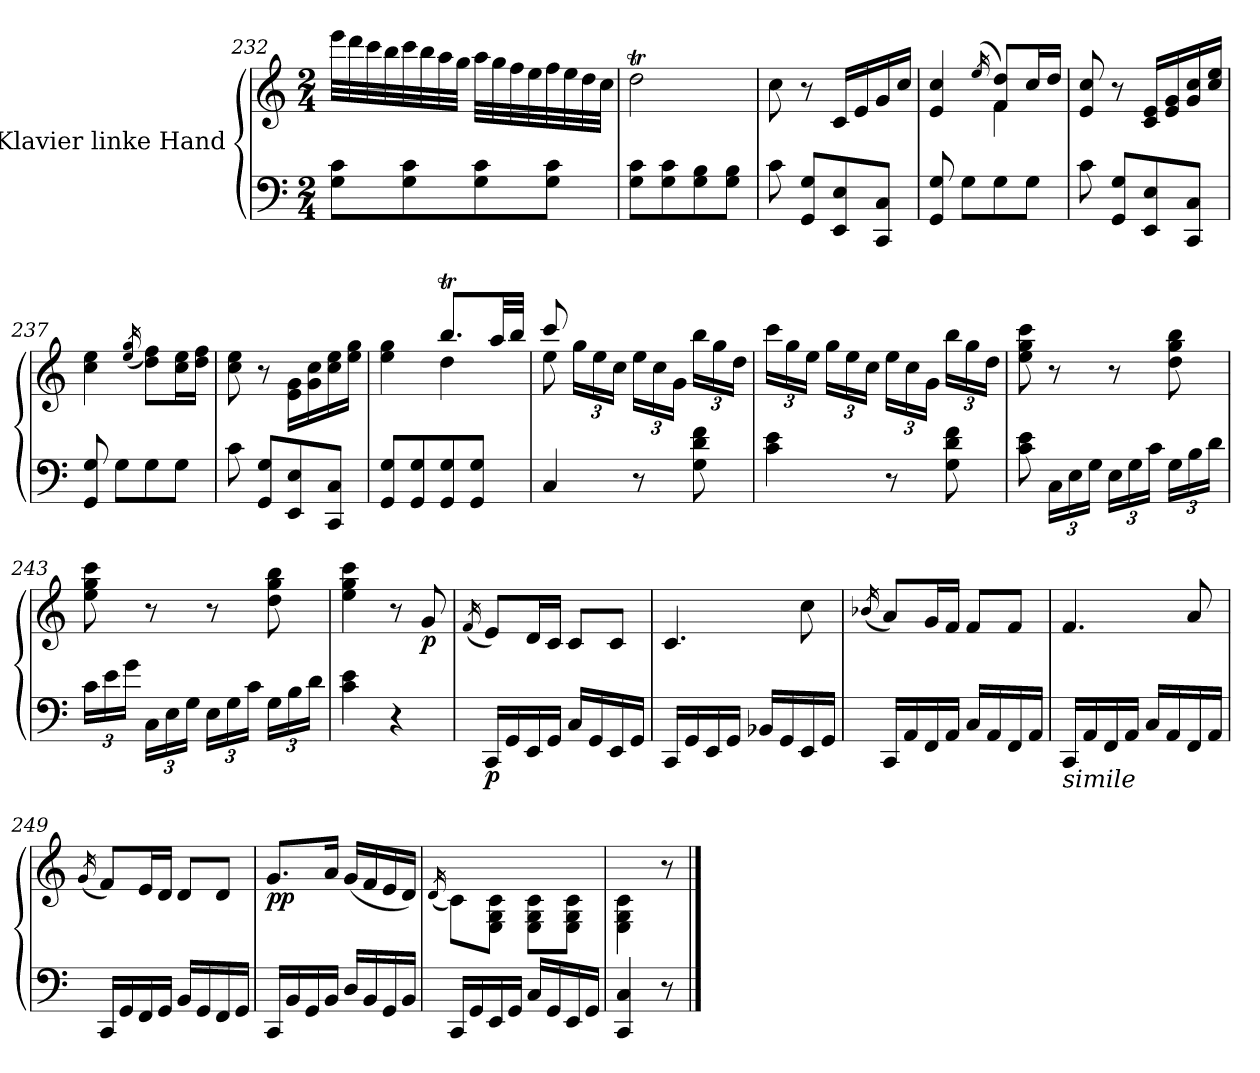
**kern	**kern	**dynam
*part1	*part1	*part1
*staff2	*staff1	*staff1/2
*I"Klavier linke Hand	*	*
*clefF4	*clefG2	*
*k[]	*k[]	*
*M2/4	*M2/4	*
=232	=232	=232
8G\ 8c\L	32eee\LLL	.
.	32ddd\	.
.	32ccc\	.
.	32bb\	.
8G\ 8c\	32ccc\	.
.	32bb\	.
.	32aa\	.
.	32gg\JJJ	.
8G\ 8c\	32aa\LLL	.
.	32gg\	.
.	32ff\	.
.	32ee\	.
8G\ 8c\J	32ff\	.
.	32ee\	.
.	32dd\	.
.	32cc\JJJ	.
=233	=233	=233
8G\ 8c\L	2ddT\	.
8G\ 8c\	.	.
8G\ 8B\	.	.
8G\ 8B\J	.	.
=234	=234	=234
8c\	8cc\	.
8GG/ 8G/L	8r	.
8EE/ 8E/	16c/LL	.
.	16e/	.
8CC/ 8C/J	16g/	.
.	16cc/JJ	.
=235	=235	=235
*	*^	*
8GG/ 8G/	4e/ 4cc/	4ryy	.
8G\L	.	.	.
.	(>16qee/	.	.
8G\	8f/ 8dd/L)	4f\	.
8G\J	16cc/L	.	.
.	16dd/JJ	.	.
*	*v	*v	*
=236	=236	=236
8c\	8e/ 8cc/	.
8GG/ 8G/L	8r	.
8EE/ 8E/	16c/ 16e/LL	.
.	16e/ 16g/	.
8CC/ 8C/J	16g/ 16cc/	.
.	16cc/ 16ee/JJ	.
=237	=237	=237
8GG/ 8G/	4cc\ 4ee\	.
8G\L	.	.
.	(<16qee/ 16qgg/	.
8G\	8dd\ 8ff\L)	.
8G\J	16cc\ 16ee\L	.
.	16dd\ 16ff\JJ	.
=238	=238	=238
8c\	8cc\ 8ee\	.
8GG/ 8G/L	8r	.
8EE/ 8E/	16e\ 16g\LL	.
.	16g\ 16cc\	.
8CC/ 8C/J	16cc\ 16ee\	.
.	16ee\ 16gg\JJ	.
=239	=239	=239
*	*^	*
8GG/ 8G/L	4ee\ 4gg\	4ryy	.
8GG/ 8G/	.	.	.
8GG/ 8G/	8.bbt/L	4dd\	.
8GG/ 8G/J	.	.	.
.	32aa/LL	.	.
.	32bb/JJJ	.	.
=240	=240	=240	=240
4C/	8ccc/	8ee\	.
*	*	*Xbrackettup	*
.	8ryy	24gg\LL	.
.	.	24ee\	.
.	.	24cc\JJ	.
8r	4ryy	24ee\LL	.
.	.	24cc\	.
.	.	24g\JJ	.
8G\ 8d\ 8f\	.	24bb\LL	.
.	.	24gg\	.
.	.	24dd\JJ	.
=241	=241	=241	=241
4c\ 4e\	2ryy	24ccc\LL	.
.	.	24gg\	.
.	.	24ee\JJ	.
.	.	24gg\LL	.
.	.	24ee\	.
.	.	24cc\JJ	.
8r	.	24ee\LL	.
.	.	24cc\	.
.	.	24g\JJ	.
8G\ 8d\ 8f\	.	24bb\LL	.
.	.	24gg\	.
.	.	24dd\JJ	.
*	*v	*v	*
=242	=242	=242
8c\ 8e\	8ee\ 8gg\ 8ccc\	.
*Xbrackettup	*	*
24C\LL	8r	.
24E\	.	.
24G\JJ	.	.
24E\LL	8r	.
24G\	.	.
24c\JJ	.	.
24G\LL	8dd\ 8gg\ 8bb\	.
24B\	.	.
24d\JJ	.	.
=243	=243	=243
24c\LL	8ee\ 8gg\ 8ccc\	.
24e\	.	.
24g\JJ	.	.
24C\LL	8r	.
24E\	.	.
24G\JJ	.	.
24E\LL	8r	.
24G\	.	.
24c\JJ	.	.
24G\LL	8dd\ 8gg\ 8bb\	.
24B\	.	.
24d\JJ	.	.
=244	=244	=244
4c\ 4e\	4ee\ 4gg\ 4ccc\	.
4r	8r	.
!	!	!LO:DY:b
.	8g/	p
=245	=245	=245
.	(<16qf/	.
!	!	!LO:DY:b=2
16CC/LL	8e/L)	p
16GG/	.	.
16EE/	16d/L	.
16GG/JJ	16c/JJ	.
16C/LL	8c/L	.
16GG/	.	.
16EE/	8c/J	.
16GG/JJ	.	.
=246	=246	=246
16CC/LL	4.c/	.
16GG/	.	.
16EE/	.	.
16GG/JJ	.	.
16BB-X/LL	.	.
16GG/	.	.
16EE/	8cc\	.
16GG/JJ	.	.
=247	=247	=247
.	(<16qb-X/	.
16CC/LL	8a/L)	.
16AA/	.	.
16FF/	16g/L	.
16AA/JJ	16f/JJ	.
16C/LL	8f/L	.
16AA/	.	.
16FF/	8f/J	.
16AA/JJ	.	.
=248	=248	=248
!LO:TX:b:i:t=simile	!	!
16CC/LL	4.f/	.
16AA/	.	.
16FF/	.	.
16AA/JJ	.	.
16C/LL	.	.
16AA/	.	.
16FF/	8a/	.
16AA/JJ	.	.
=249	=249	=249
.	(<16qg/	.
16CC/LL	8f/L)	.
16GG/	.	.
16FF/	16e/L	.
16GG/JJ	16d/JJ	.
16BB/LL	8d/L	.
16GG/	.	.
16FF/	8d/J	.
16GG/JJ	.	.
=250	=250	=250
!	!	!LO:DY:b
16CC/LL	8.g/L	pp
16BB/	.	.
16GG/	.	.
16BB/JJ	16a/Jk	.
16D/LL	(<16g/LL	.
16BB/	16f/	.
16GG/	16e/	.
16BB/JJ	16d/JJ)	.
=251	=251	=251
.	(<16qd/	.
16CC/LL	8c\L)	.
16GG/	.	.
16EE/	8E\ 8G\ 8c\J	.
16GG/JJ	.	.
16C/LL	8E\ 8G\ 8c\L	.
16GG/	.	.
16EE/	8E\ 8G\ 8c\J	.
16GG/JJ	.	.
=252	=252	=252
4CC/ 4C/	4E\ 4G\ 4c\	.
8r	8r	.
==	==	==
*-	*-	*-
